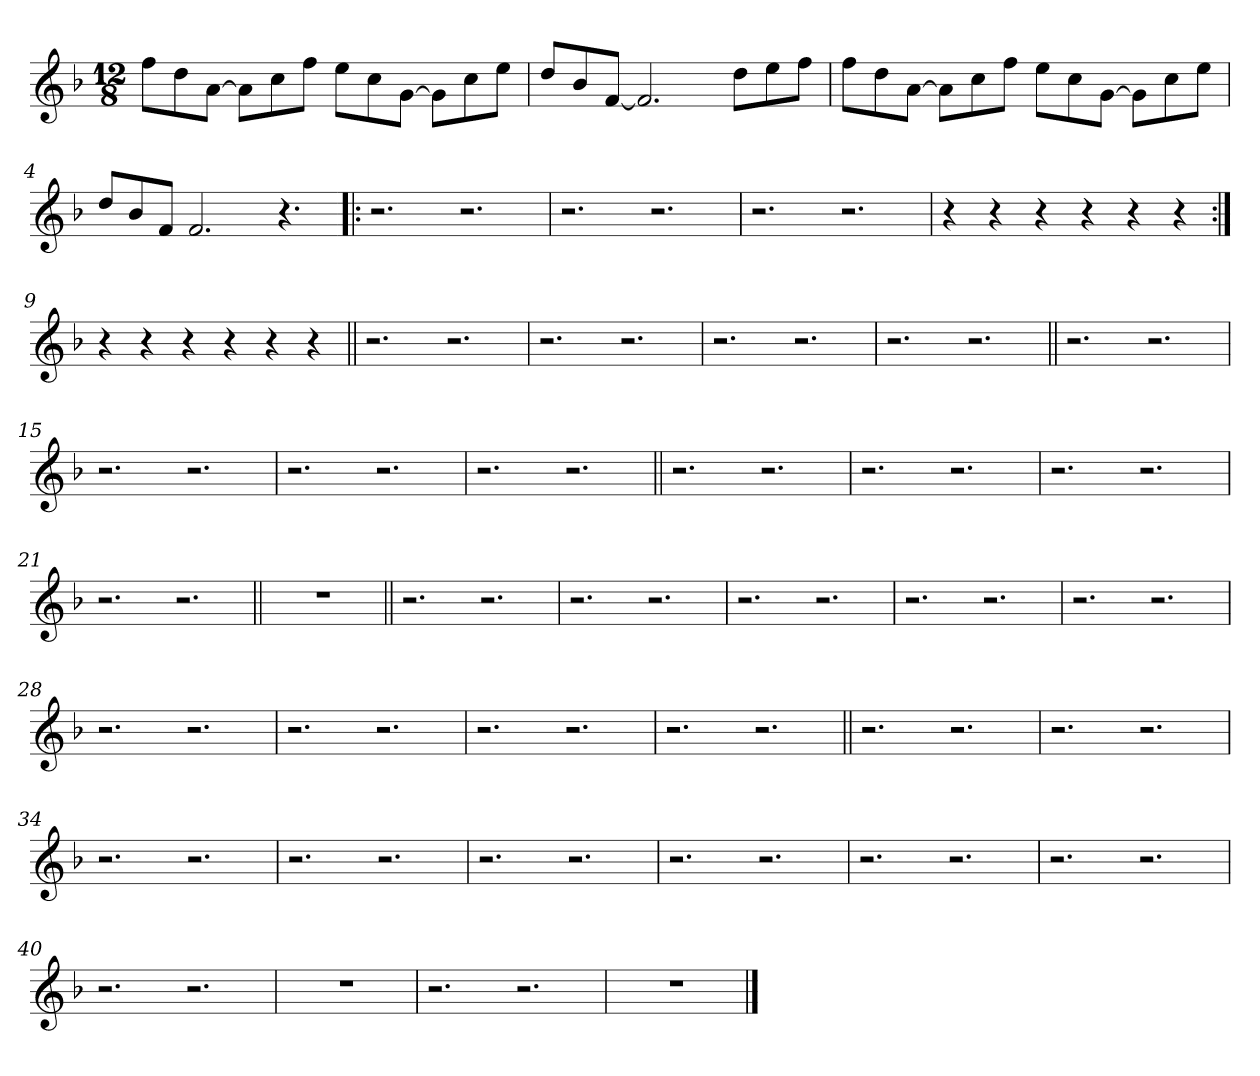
**kern
*part1
*staff1
!!LO:PB:g=z
*clefG2
*k[b-]
*F:
*M12/8
*MM75
=1
8ffi\L
8ddi\
[>8ai\J
8ai\L]
8cci\
8ffi\J
8eei\L
8cci\
[>8gi\J
8gi\L]
8cci\
8eei\J
=2
8ddi/L
8b-i/
[<8fi/J
2.fi/]
8ddi\L
8eei\
8ffi\J
=3
8ffi\L
8ddi\
[>8ai\J
8ai\L]
8cci\
8ffi\J
8eei\L
8cci\
[>8gi\J
8gi\L]
8cci\
8eei\J
!!LO:LB:g=z
=4
8ddi/L
8b-i/
8fi/J
2.fi/
4.r
=5!|:
2.r
2.r
=6
2.r
2.r
=7
2.r
2.r
=8
4r
4r
4r
4r
4r
4r
!!LO:LB:g=z
=9:|!
4r
4r
4r
4r
4r
4r
=10||
2.r
2.r
=11
2.r
2.r
=12
2.r
2.r
=13
2.r
2.r
=14||
2.r
2.r
!!LO:LB:g=z
=15
2.r
2.r
=16
2.r
2.r
=17
2.r
2.r
=18||
2.r
2.r
=19
2.r
2.r
=20
2.r
2.r
!!LO:LB:g=z
=21
2.r
2.r
=22||
!LO:N:vis=1
1.r
=23||
2.r
2.r
=24
2.r
2.r
=25
2.r
2.r
=26
2.r
2.r
=27
2.r
2.r
!!LO:LB:g=z
=28
2.r
2.r
=29
2.r
2.r
=30
2.r
2.r
=31
2.r
2.r
=32||
2.r
2.r
=33
2.r
2.r
!!LO:LB:g=z
=34
2.r
2.r
=35
2.r
2.r
=36
2.r
2.r
=37
2.r
2.r
=38
2.r
2.r
!!LO:LB:g=z
=39
2.r
2.r
=40
2.r
2.r
=41
1.r
=42
2.r
2.r
=43
1.r
==
*-
